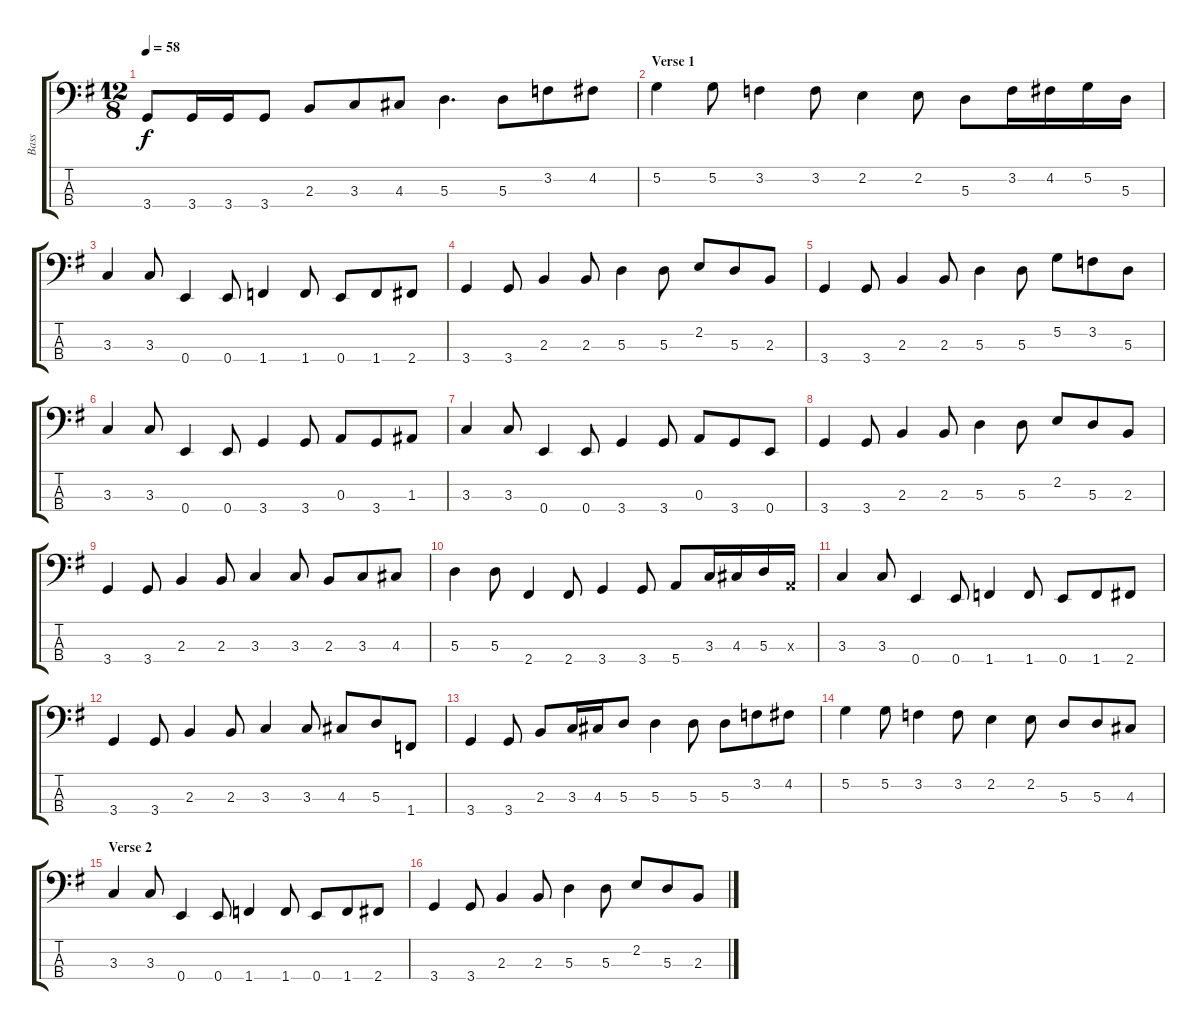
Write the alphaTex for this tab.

\track ("Bass" "Bass") {instrument electricbassfinger}
\staff {score tabs}
\tuning (G2 D2 A1 E1) {hide}
\ts (12 8)
\tempo 58
\clef f4
\ks g
3.4.8{dy f} 3.4.16 3.4.16 3.4.8 2.3.8 3.3.8 4.3.8 5.3.4{d} 5.3.8 3.2.8 4.2.8 |
\section ("" "Verse 1")
5.2.4 5.2.8 3.2.4 3.2.8 2.2.4 2.2.8 5.3.8 3.2.16 4.2.16 5.2.16 5.3.16 |
3.3.4 3.3.8 0.4.4 0.4.8 1.4.4 1.4.8 0.4.8 1.4.8 2.4.8 |
3.4.4 3.4.8 2.3.4 2.3.8 5.3.4 5.3.8 2.2.8 5.3.8 2.3.8 |
3.4.4 3.4.8 2.3.4 2.3.8 5.3.4 5.3.8 5.2.8 3.2.8 5.3.8 |
3.3.4 3.3.8 0.4.4 0.4.8 3.4.4 3.4.8 0.3.8 3.4.8 1.3.8 |
3.3.4 3.3.8 0.4.4 0.4.8 3.4.4 3.4.8 0.3.8 3.4.8 0.4.8 |
3.4.4 3.4.8 2.3.4 2.3.8 5.3.4 5.3.8 2.2.8 5.3.8 2.3.8 |
3.4.4 3.4.8 2.3.4 2.3.8 3.3.4 3.3.8 2.3.8 3.3.8 4.3.8 |
5.3.4 5.3.8 2.4.4 2.4.8 3.4.4 3.4.8 5.4.8 3.3.16 4.3.16 5.3.16 0.3{x}.16 |
3.3.4 3.3.8 0.4.4 0.4.8 1.4.4 1.4.8 0.4.8 1.4.8 2.4.8 |
3.4.4 3.4.8 2.3.4 2.3.8 3.3.4 3.3.8 4.3.8 5.3.8 1.4.8 |
3.4.4 3.4.8 2.3.8 3.3.16 4.3.16 5.3.8 5.3.4 5.3.8 5.3.8 3.2.8 4.2.8 |
5.2.4 5.2.8 3.2.4 3.2.8 2.2.4 2.2.8 5.3.8 5.3.8 4.3.8 |
\section ("" "Verse 2")
3.3.4 3.3.8 0.4.4 0.4.8 1.4.4 1.4.8 0.4.8 1.4.8 2.4.8 |
3.4.4 3.4.8 2.3.4 2.3.8 5.3.4 5.3.8 2.2.8 5.3.8 2.3.8
